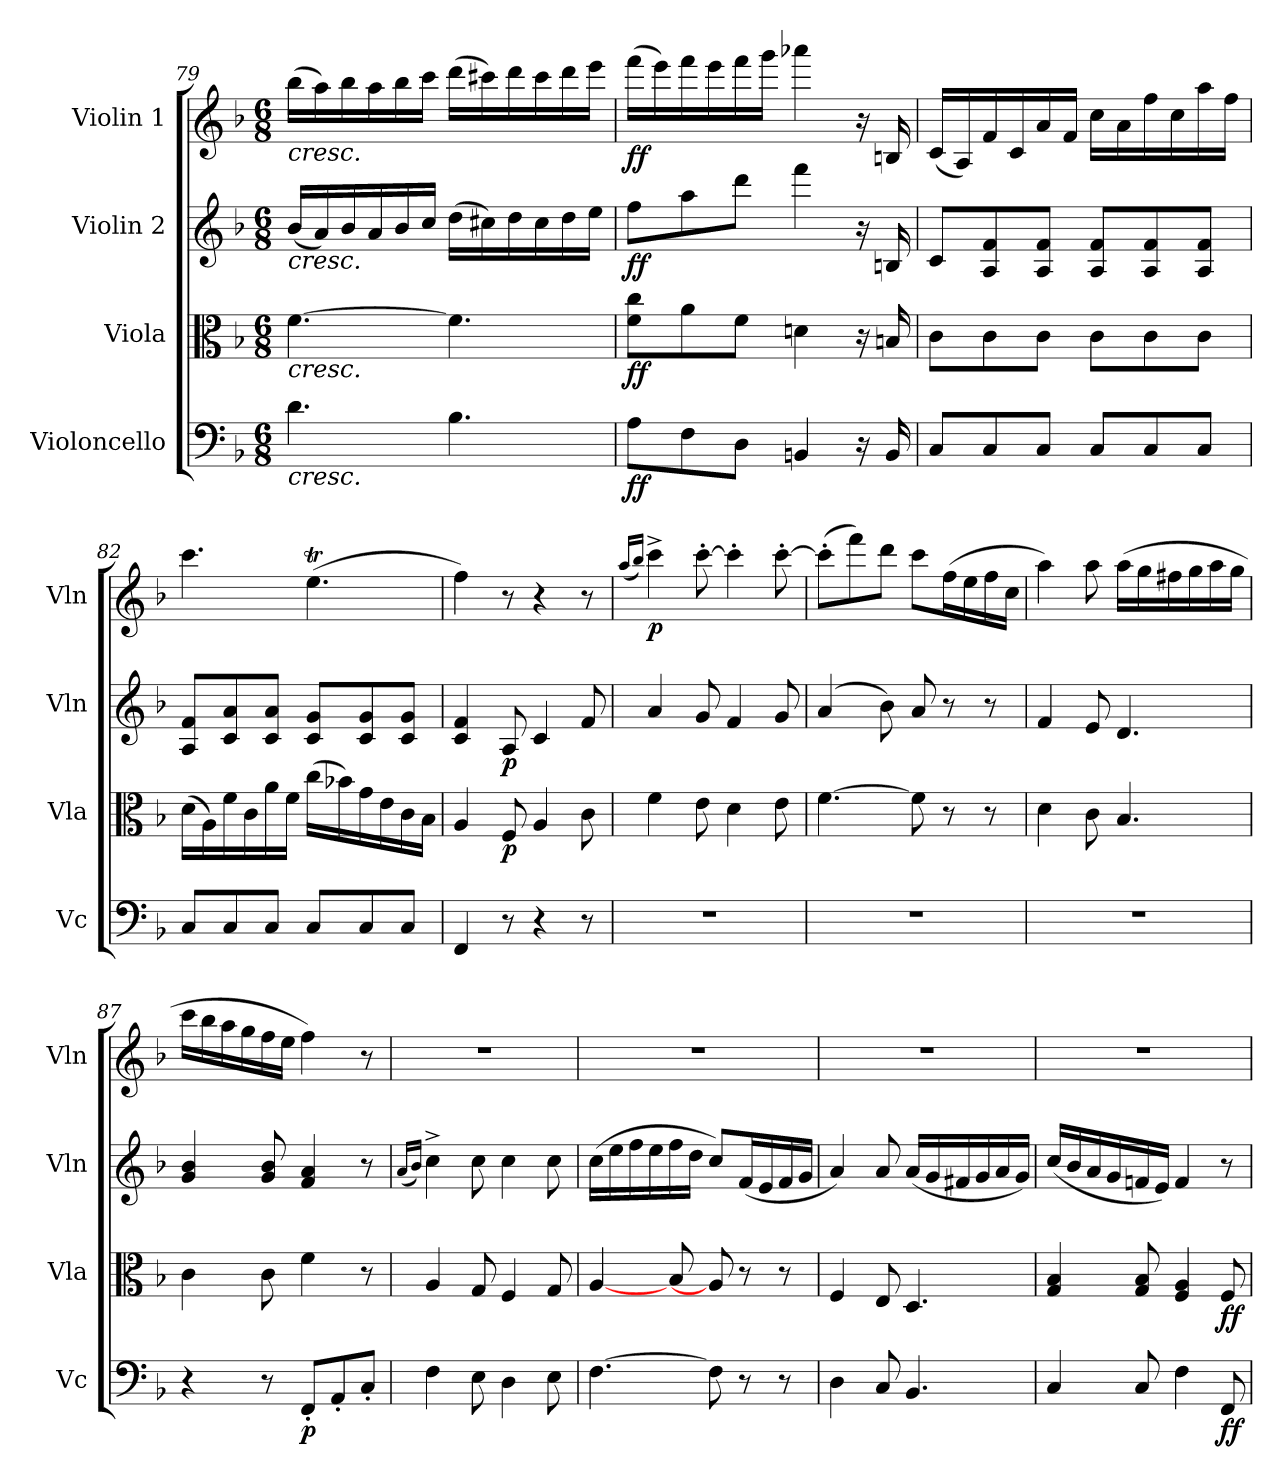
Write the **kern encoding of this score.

**kern	**dynam	**kern	**dynam	**kern	**dynam	**kern	**dynam
*part4	*part4	*part3	*part3	*part2	*part2	*part1	*part1
*staff4	*staff4	*staff3	*staff3	*staff2	*staff2	*staff1	*staff1
*I"Violoncello	*	*I"Viola	*	*I"Violin 2	*	*I"Violin 1	*
*I'Vc	*	*I'Vla	*	*I'Vln	*	*I'Vln	*
*clefF4	*	*clefC3	*	*clefG2	*	*clefG2	*
*k[b-]	*	*k[b-]	*	*k[b-]	*	*k[b-]	*
*M6/8	*	*M6/8	*	*M6/8	*	*M6/8	*
=79	=79	=79	=79	=79	=79	=79	=79
!	!	!	!	!	!	!LO:TX:b:i:t=cresc.	!
!	!	!	!	!LO:TX:b:i:t=cresc.	!	!	!
!	!	!LO:TX:b:i:t=cresc.	!	!	!	!	!
!LO:TX:b:i:t=cresc.	!	!	!	!	!	!	!
4.d\	.	[>4.f\	.	(<16b-/LL	.	(>16bb-\LL	.
.	.	.	.	16a/)	.	16aa\)	.
.	.	.	.	16b-/	.	16bb-\	.
.	.	.	.	16a/	.	16aa\	.
.	.	.	.	16b-/	.	16bb-\	.
.	.	.	.	16cc/JJ	.	16ccc\JJ	.
4.B-\	.	4.f\]	.	(>16dd\LL	.	(>16ddd\LL	.
.	.	.	.	16cc#X\)	.	16ccc#X\)	.
.	.	.	.	16dd\	.	16ddd\	.
.	.	.	.	16cc#\	.	16ccc#\	.
.	.	.	.	16dd\	.	16ddd\	.
.	.	.	.	16ee\JJ	.	16eee\JJ	.
=80	=80	=80	=80	=80	=80	=80	=80
!	!LO:DY:b	!	!LO:DY:b	!	!LO:DY:b	!	!LO:DY:b
8A\L	ff	8f\ 8cc\L	ff	8ff\L	ff	(16fff\LL	ff
.	.	.	.	.	.	16eee\)	.
8F\	.	8a\	.	8aa\	.	16fff\	.
.	.	.	.	.	.	16eee\	.
8D\J	.	8f\J	.	8ddd\J	.	16fff\	.
.	.	.	.	.	.	16ggg\JJ	.
4BBn/	.	4dn\	.	4fff\	.	4aaa-X\	.
16r	.	16r	.	16r	.	16r	.
16BB/	.	16Bn/	.	16Bn/	.	16Bn/	.
!!LO:LB:g=z
=81	=81	=81	=81	=81	=81	=81	=81
8C/L	.	8c\L	.	8c/L	.	(<16c/LL	.
.	.	.	.	.	.	16A/)	.
8C/	.	8c\	.	8A/ 8f/	.	16f/	.
.	.	.	.	.	.	16c/	.
8C/J	.	8c\J	.	8A/ 8f/J	.	16a/	.
.	.	.	.	.	.	16f/JJ	.
8C/L	.	8c\L	.	8A/ 8f/L	.	16cc\LL	.
.	.	.	.	.	.	16a\	.
8C/	.	8c\	.	8A/ 8f/	.	16ff\	.
.	.	.	.	.	.	16cc\	.
8C/J	.	8c\J	.	8A/ 8f/J	.	16aa\	.
.	.	.	.	.	.	16ff\JJ	.
!!LO:LB:g=z
=82	=82	=82	=82	=82	=82	=82	=82
8C/L	.	(>16d\LL	.	8A/ 8f/L	.	4.ccc\	.
.	.	16A\)	.	.	.	.	.
8C/	.	16f\	.	8c/ 8a/	.	.	.
.	.	16c\	.	.	.	.	.
8C/J	.	16a\	.	8c/ 8a/J	.	.	.
.	.	16f\JJ	.	.	.	.	.
8C/L	.	(16cc\LL	.	8c/ 8g/L	.	(4.eet\	.
.	.	16b-X\)	.	.	.	.	.
8C/	.	16g\	.	8c/ 8g/	.	.	.
.	.	16e\	.	.	.	.	.
8C/J	.	16c\	.	8c/ 8g/J	.	.	.
.	.	16B-\JJ	.	.	.	.	.
=83	=83	=83	=83	=83	=83	=83	=83
4FF/	.	4A/	.	4c/ 4f/	.	4ff\)	.
!	!	!	!LO:DY:b	!	!LO:DY:b	!	!
8r	.	8F/	p	8A/	p	8r	.
4r	.	4A/	.	4c/	.	4r	.
8r	.	8c\	.	8f/	.	8r	.
=84	=84	=84	=84	=84	=84	=84	=84
.	.	.	.	.	.	(16qaa/LL	.
.	.	.	.	.	.	16qbb-/JJ)	.
!	!	!	!	!	!	!	!LO:DY:b
2.r	.	4f\	.	4a/	.	4ccc^\	p
.	.	8e\	.	8g/	.	[>8ccc'\	.
.	.	4d\	.	4f/	.	4ccc'\]	.
.	.	8e\	.	8g/	.	[>8ccc'\	.
=85	=85	=85	=85	=85	=85	=85	=85
2.r	.	[>4.f\	.	(>4a/	.	(>8ccc'\L]	.
.	.	.	.	.	.	8fff\)	.
.	.	.	.	8b-\)	.	8ddd\J	.
.	.	8f\]	.	8a/	.	8ccc\L	.
.	.	8r	.	8r	.	(>16ff\L	.
.	.	.	.	.	.	16ee\	.
.	.	8r	.	8r	.	16ff\	.
.	.	.	.	.	.	16cc\JJ	.
=86	=86	=86	=86	=86	=86	=86	=86
2.r	.	4d\	.	4f/	.	4aa\)	.
.	.	8c\	.	8e/	.	8aa\	.
.	.	4.B-/	.	4.d/	.	(16aa\LL	.
.	.	.	.	.	.	16gg\	.
.	.	.	.	.	.	16ff#X\	.
.	.	.	.	.	.	16gg\	.
.	.	.	.	.	.	16aa\	.
.	.	.	.	.	.	16gg\JJ	.
!!LO:LB:g=z
=87	=87	=87	=87	=87	=87	=87	=87
4r	.	4c\	.	4g/ 4b-/	.	16ccc\LL	.
.	.	.	.	.	.	16bb-\	.
.	.	.	.	.	.	16aa\	.
.	.	.	.	.	.	16gg\	.
8r	.	8c\	.	8g/ 8b-/	.	16ff\	.
.	.	.	.	.	.	16ee\JJ	.
!	!LO:DY:b	!	!	!	!	!	!
8FF'/L	p	4f\	.	4f/ 4a/	.	4ff\)	.
8AA'/	.	.	.	.	.	.	.
8C'/J	.	8r	.	8r	.	8r	.
=88	=88	=88	=88	=88	=88	=88	=88
.	.	.	.	(16qa/LL	.	.	.
.	.	.	.	16qb-/JJ)	.	.	.
4F\	.	4A/	.	4cc^\	.	2.r	.
8E\	.	8G/	.	8cc\	.	.	.
4D\	.	4F/	.	4cc\	.	.	.
8E\	.	8G/	.	8cc\	.	.	.
=89	=89	=89	=89	=89	=89	=89	=89
[>4.F\	.	[<4A/	.	(>16cc\LL	.	2.r	.
.	.	.	.	16ee\	.	.	.
.	.	.	.	16ff\	.	.	.
.	.	.	.	16ee\	.	.	.
.	.	8B-/	.	16ff\	.	.	.
.	.	.	.	16dd\JJ	.	.	.
8F\]	.	8A/]	.	8cc/L)	.	.	.
8r	.	8r	.	(<16f/L	.	.	.
.	.	.	.	16e/	.	.	.
8r	.	8r	.	16f/	.	.	.
.	.	.	.	16g/JJ	.	.	.
=90	=90	=90	=90	=90	=90	=90	=90
4D\	.	4F/	.	4a/)	.	2.r	.
8C/	.	8E/	.	8a/	.	.	.
4.BB-/	.	4.D/	.	(16a/LL	.	.	.
.	.	.	.	16g/	.	.	.
.	.	.	.	16f#X/	.	.	.
.	.	.	.	16g/	.	.	.
.	.	.	.	16a/	.	.	.
.	.	.	.	16g/JJ)	.	.	.
!!LO:LB:g=z
=91	=91	=91	=91	=91	=91	=91	=91
4C/	.	4G/ 4B-/	.	(<16cc/LL	.	2.r	.
.	.	.	.	16b-/	.	.	.
.	.	.	.	16a/	.	.	.
.	.	.	.	16g/	.	.	.
8C/	.	8G/ 8B-/	.	16fn/	.	.	.
.	.	.	.	16e/JJ)	.	.	.
4F\	.	4F/ 4A/	.	4f/	.	.	.
!	!LO:DY:b	!	!LO:DY:b	!	!	!	!
8FF/	ff	8F/	ff	8r	.	.	.
=	=	=	=	=	=	=	=
*-	*-	*-	*-	*-	*-	*-	*-
